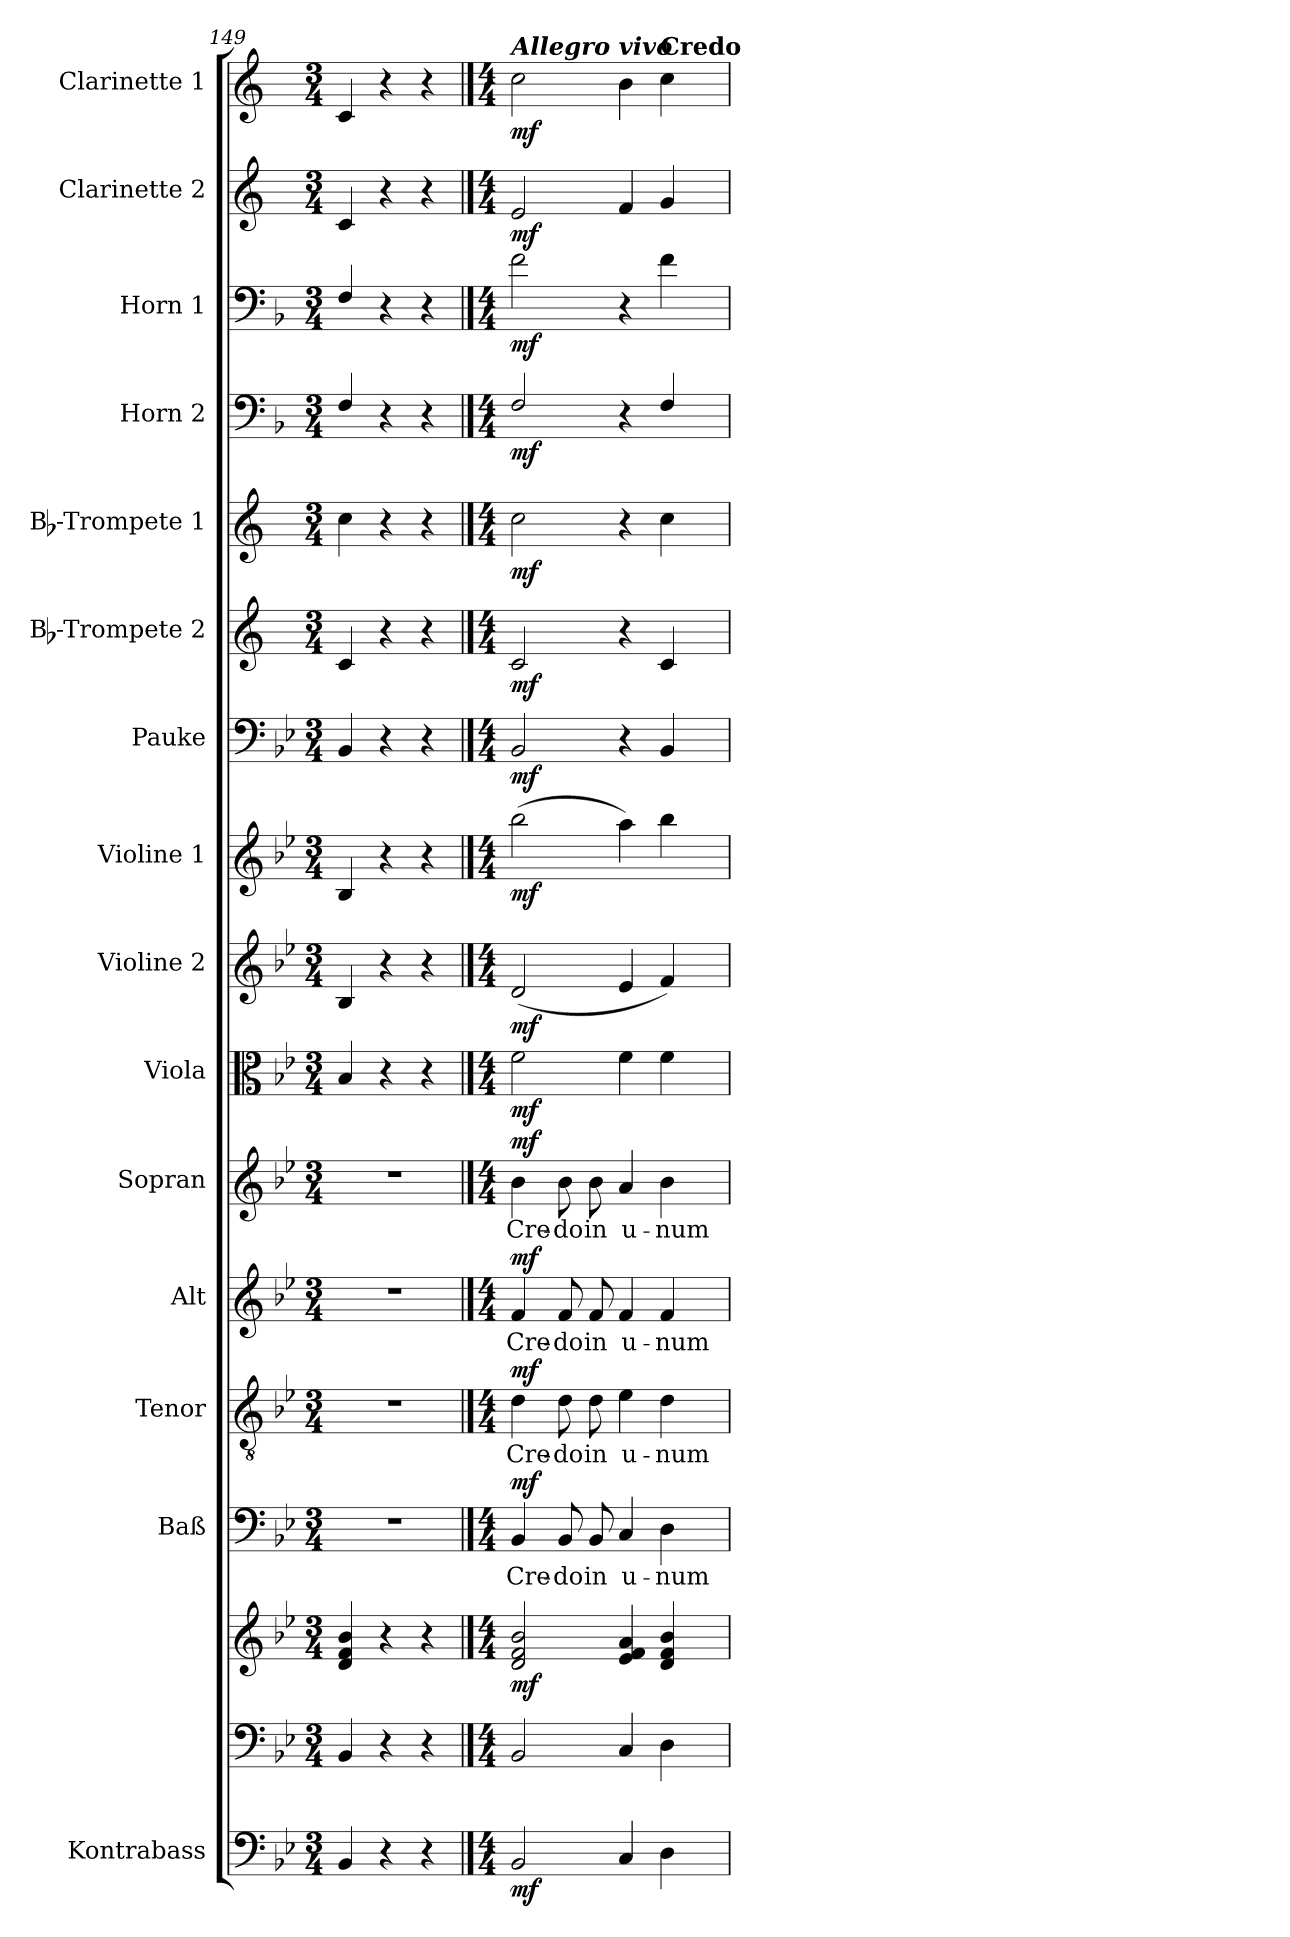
**kern	**dynam	**kern	**kern	**dynam	**kern	**text	**dynam	**kern	**text	**dynam	**kern	**text	**dynam	**kern	**text	**dynam	**kern	**dynam	**kern	**dynam	**kern	**dynam	**kern	**dynam	**kern	**dynam	**kern	**dynam	**kern	**dynam	**kern	**dynam	**kern	**dynam	**kern	**dynam
*part16	*part16	*part15	*part15	*part15	*part14	*part14	*part14	*part13	*part13	*part13	*part12	*part12	*part12	*part11	*part11	*part11	*part10	*part10	*part9	*part9	*part8	*part8	*part7	*part7	*part6	*part6	*part5	*part5	*part4	*part4	*part3	*part3	*part2	*part2	*part1	*part1
*staff17	*staff17	*staff16	*staff15	*staff15/16	*staff14	*staff14	*staff14	*staff13	*staff13	*staff13	*staff12	*staff12	*staff12	*staff11	*staff11	*staff11	*staff10	*staff10	*staff9	*staff9	*staff8	*staff8	*staff7	*staff7	*staff6	*staff6	*staff5	*staff5	*staff4	*staff4	*staff3	*staff3	*staff2	*staff2	*staff1	*staff1
*I"Kontrabass	*	*	*	*	*I"Baß	*	*	*I"Tenor	*	*	*I"Alt	*	*	*I"Sopran	*	*	*I"Viola	*	*I"Violine 2	*	*I"Violine 1	*	*I"Pauke	*	*I"Bb-Trompete 2	*	*I"Bb-Trompete 1	*	*I"Horn 2	*	*I"Horn 1	*	*I"Clarinette 2	*	*I"Clarinette 1	*
*I'Kb.	*	*	*	*	*I'Baß	*	*	*I'Ten	*	*	*I'Alt	*	*	*I'Sop	*	*	*I'Vla.	*	*I'Vln. 2	*	*I'Vln. 1	*	*I'Pk.	*	*I'Bb Trp. 2	*	*I'Bb Trp. 1	*	*I'Hrn. 2	*	*I'Hrn. 1	*	*I'Cl. 2	*	*I'Cl. 1	*
*clefF4	*	*clefF4	*clefG2	*	*clefF4	*	*	*clefGv2	*	*	*clefG2	*	*	*clefG2	*	*	*clefC3	*	*clefG2	*	*clefG2	*	*clefF4	*	*clefG2	*	*clefG2	*	*clefF4	*	*clefF4	*	*clefG2	*	*clefG2	*
*ITrd7c12	*	*	*	*	*	*	*	*	*	*	*	*	*	*	*	*	*	*	*	*	*	*	*	*	*ITrd1c2	*	*ITrd1c2	*	*ITrd4c7	*	*ITrd4c7	*	*ITrd1c2	*	*ITrd1c2	*
*k[b-e-]	*	*k[b-e-]	*k[b-e-]	*	*k[b-e-]	*	*	*k[b-e-]	*	*	*k[b-e-]	*	*	*k[b-e-]	*	*	*k[b-e-]	*	*k[b-e-]	*	*k[b-e-]	*	*k[b-e-]	*	*k[b-e-]	*	*k[b-e-]	*	*k[b-e-]	*	*k[b-e-]	*	*k[b-e-]	*	*k[b-e-]	*
*B-:	*	*B-:	*B-:	*	*B-:	*	*	*B-:	*	*	*B-:	*	*	*B-:	*	*	*B-:	*	*B-:	*	*B-:	*	*B-:	*	*B-:	*	*B-:	*	*B-:	*	*B-:	*	*B-:	*	*B-:	*
*M3/4	*	*M3/4	*M3/4	*	*M3/4	*	*	*M3/4	*	*	*M3/4	*	*	*M3/4	*	*	*M3/4	*	*M3/4	*	*M3/4	*	*M3/4	*	*M3/4	*	*M3/4	*	*M3/4	*	*M3/4	*	*M3/4	*	*M3/4	*
=149	=149	=149	=149	=149	=149	=149	=149	=149	=149	=149	=149	=149	=149	=149	=149	=149	=149	=149	=149	=149	=149	=149	=149	=149	=149	=149	=149	=149	=149	=149	=149	=149	=149	=149	=149	=149
4BBB-/	.	4BB-/	4d/ 4f/ 4b-/	.	2.r	.	.	2.r	.	.	2.r	.	.	2.r	.	.	4B-/	.	4B-/	.	4B-/	.	4BB-/	.	4B-/	.	4b-\	.	4BB-/	.	4BB-/	.	4B-/	.	4B-/	.
4r	.	4r	4r	.	.	.	.	.	.	.	.	.	.	.	.	.	4r	.	4r	.	4r	.	4r	.	4r	.	4r	.	4r	.	4r	.	4r	.	4r	.
4r	.	4r	4r	.	.	.	.	.	.	.	.	.	.	.	.	.	4r	.	4r	.	4r	.	4r	.	4r	.	4r	.	4r	.	4r	.	4r	.	4r	.
!!LO:PB:g=z
==150	==150	==150	==150	==150	==150	==150	==150	==150	==150	==150	==150	==150	==150	==150	==150	==150	==150	==150	==150	==150	==150	==150	==150	==150	==150	==150	==150	==150	==150	==150	==150	==150	==150	==150	==150	==150
*M4/4	*	*M4/4	*M4/4	*	*M4/4	*	*	*M4/4	*	*	*M4/4	*	*	*M4/4	*	*	*M4/4	*	*M4/4	*	*M4/4	*	*M4/4	*	*M4/4	*	*M4/4	*	*M4/4	*	*M4/4	*	*M4/4	*	*M4/4	*
!	!	!	!	!	!	!	!	!	!	!	!	!	!	!	!	!	!	!	!	!	!	!	!	!	!	!	!	!	!	!	!	!	!	!	!LO:TX:a:Bi:t=Allegro vivo	!
!	!LO:DY:b	!	!	!LO:DY:b	!	!LO:LY:b	!LO:DY:a	!	!LO:LY:b	!LO:DY:a	!	!LO:LY:b	!LO:DY:a	!	!LO:LY:b	!LO:DY:a	!	!LO:DY:b	!	!LO:DY:b	!	!LO:DY:b	!	!LO:DY:b	!	!LO:DY:b	!	!LO:DY:b	!	!LO:DY:b	!	!LO:DY:b	!	!LO:DY:b	!	!LO:DY:b
2BBB-/	mf	2BB-/	2d/ 2f/ 2b-/	mf	4BB-/	Cre-	mf	4d\	Cre-	mf	4f/	Cre-	mf	4b-\	Cre-	mf	2f\	mf	(<2d/	mf	(>2bb-\	mf	2BB-/	mf	2B-/	mf	2b-\	mf	2BB-/	mf	2B-\	mf	2d/	mf	2b-\	mf
!	!	!	!	!	!	!LO:LY:b	!	!	!LO:LY:b	!	!	!LO:LY:b	!	!	!LO:LY:b	!	!	!	!	!	!	!	!	!	!	!	!	!	!	!	!	!	!	!	!	!
.	.	.	.	.	8BB-/	-do	.	8d\	-do	.	8f/	-do	.	8b-\	-do	.	.	.	.	.	.	.	.	.	.	.	.	.	.	.	.	.	.	.	.	.
!	!	!	!	!	!	!LO:LY:b	!	!	!LO:LY:b	!	!	!LO:LY:b	!	!	!LO:LY:b	!	!	!	!	!	!	!	!	!	!	!	!	!	!	!	!	!	!	!	!	!
.	.	.	.	.	8BB-/	in	.	8d\	in	.	8f/	in	.	8b-\	in	.	.	.	.	.	.	.	.	.	.	.	.	.	.	.	.	.	.	.	.	.
!	!	!	!	!	!	!LO:LY:b	!	!	!LO:LY:b	!	!	!LO:LY:b	!	!	!LO:LY:b	!	!	!	!	!	!	!	!	!	!	!	!	!	!	!	!	!	!	!	!	!
4CC/	.	4C/	4e-/ 4f/ 4a/	.	4C/	u-	.	4e-\	u-	.	4f/	u-	.	4a/	u-	.	4f\	.	4e-/	.	4aa\)	.	4r	.	4r	.	4r	.	4r	.	4r	.	4e-/	.	4a\	.
!	!	!	!	!	!	!	!	!	!	!	!	!	!	!	!	!	!	!	!	!	!	!	!	!	!	!	!	!	!	!	!	!	!	!	!LO:TX:a:B:t=Credo	!
!	!	!	!	!	!	!LO:LY:b	!	!	!LO:LY:b	!	!	!LO:LY:b	!	!	!LO:LY:b	!	!	!	!	!	!	!	!	!	!	!	!	!	!	!	!	!	!	!	!	!
4DD\	.	4D\	4d/ 4f/ 4b-/	.	4D\	-num	.	4d\	-num	.	4f/	-num	.	4b-\	-num	.	4f\	.	4f/)	.	4bb-\	.	4BB-/	.	4B-/	.	4b-\	.	4BB-/	.	4B-\	.	4f/	.	4b-\	.
=	=	=	=	=	=	=	=	=	=	=	=	=	=	=	=	=	=	=	=	=	=	=	=	=	=	=	=	=	=	=	=	=	=	=	=	=
*-	*-	*-	*-	*-	*-	*-	*-	*-	*-	*-	*-	*-	*-	*-	*-	*-	*-	*-	*-	*-	*-	*-	*-	*-	*-	*-	*-	*-	*-	*-	*-	*-	*-	*-	*-	*-
